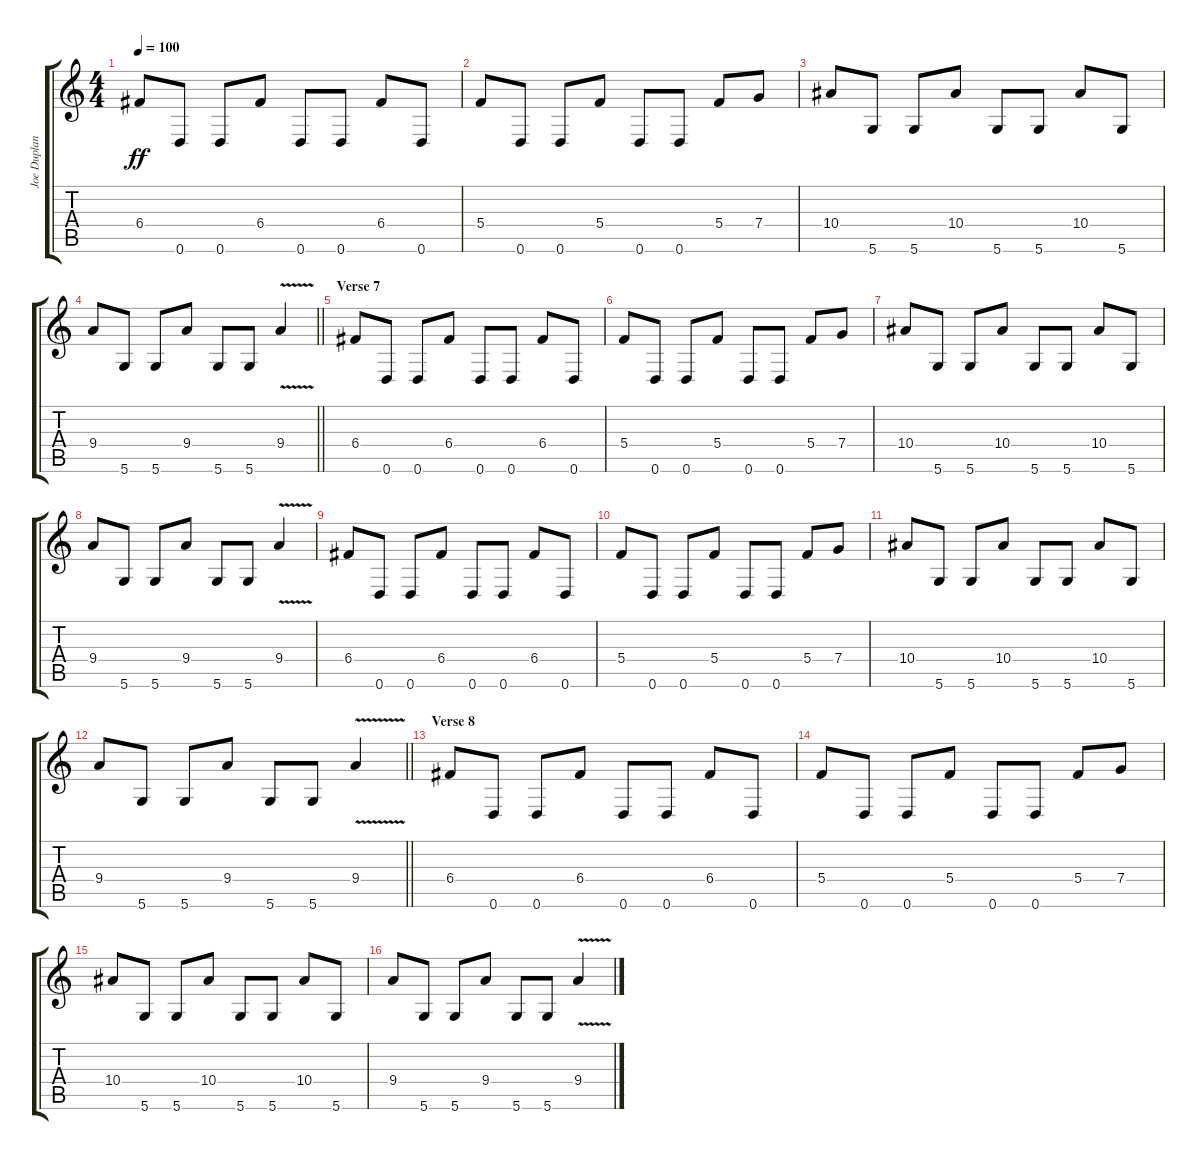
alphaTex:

\track ("Joe Duplantier - RHYTHM GUITAR" "Joe Duplan") {instrument overdrivenguitar}
\staff {score tabs}
\tuning (D4 A3 F3 C3 G2 D2) {hide}
\ts (4 4)
\tempo 100
\clef g2
\ks c
6.4.8{dy ff} 0.6.8 0.6.8 6.4.8 0.6.8 0.6.8 6.4.8 0.6.8 |
5.4.8 0.6.8 0.6.8 5.4.8 0.6.8 0.6.8 5.4.8 7.4.8 |
10.4.8 5.6.8 5.6.8 10.4.8 5.6.8 5.6.8 10.4.8 5.6.8 |
\barLineRight lightlight
9.4.8 5.6.8 5.6.8 9.4.8 5.6.8 5.6.8 9.4{v}.4 |
\section ("" "Verse 7")
6.4.8 0.6.8 0.6.8 6.4.8 0.6.8 0.6.8 6.4.8 0.6.8 |
5.4.8 0.6.8 0.6.8 5.4.8 0.6.8 0.6.8 5.4.8 7.4.8 |
10.4.8 5.6.8 5.6.8 10.4.8 5.6.8 5.6.8 10.4.8 5.6.8 |
9.4.8 5.6.8 5.6.8 9.4.8 5.6.8 5.6.8 9.4{v}.4 |
6.4.8 0.6.8 0.6.8 6.4.8 0.6.8 0.6.8 6.4.8 0.6.8 |
5.4.8 0.6.8 0.6.8 5.4.8 0.6.8 0.6.8 5.4.8 7.4.8 |
10.4.8 5.6.8 5.6.8 10.4.8 5.6.8 5.6.8 10.4.8 5.6.8 |
\barLineRight lightlight
9.4.8 5.6.8 5.6.8 9.4.8 5.6.8 5.6.8 9.4{v}.4 |
\section ("" "Verse 8")
6.4.8 0.6.8 0.6.8 6.4.8 0.6.8 0.6.8 6.4.8 0.6.8 |
5.4.8 0.6.8 0.6.8 5.4.8 0.6.8 0.6.8 5.4.8 7.4.8 |
10.4.8 5.6.8 5.6.8 10.4.8 5.6.8 5.6.8 10.4.8 5.6.8 |
9.4.8 5.6.8 5.6.8 9.4.8 5.6.8 5.6.8 9.4{v}.4
